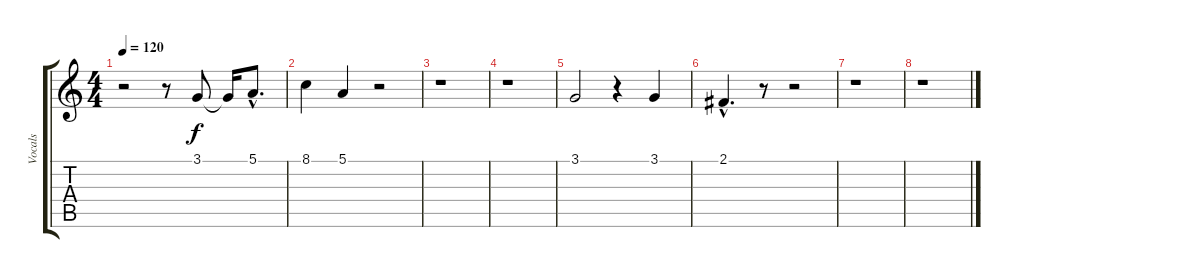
\track ("Vocals" "Vocals") {instrument pad4choir}
\staff {score tabs}
\tuning (E4 B3 G3 D3 A2 E2) {hide}
\ts (4 4)
\tempo 120
\clef g2
\ks c
r.2{dy f} r.8 3.1.8 3.1{t}.16 5.1{hac}.8{d} |
8.1.4 5.1.4 r.2 |
r.1 |
r.1 |
3.1.2 r.4 3.1.4 |
2.1{hac}.4{d} r.8 r.2 |
r.1 |
r.1
